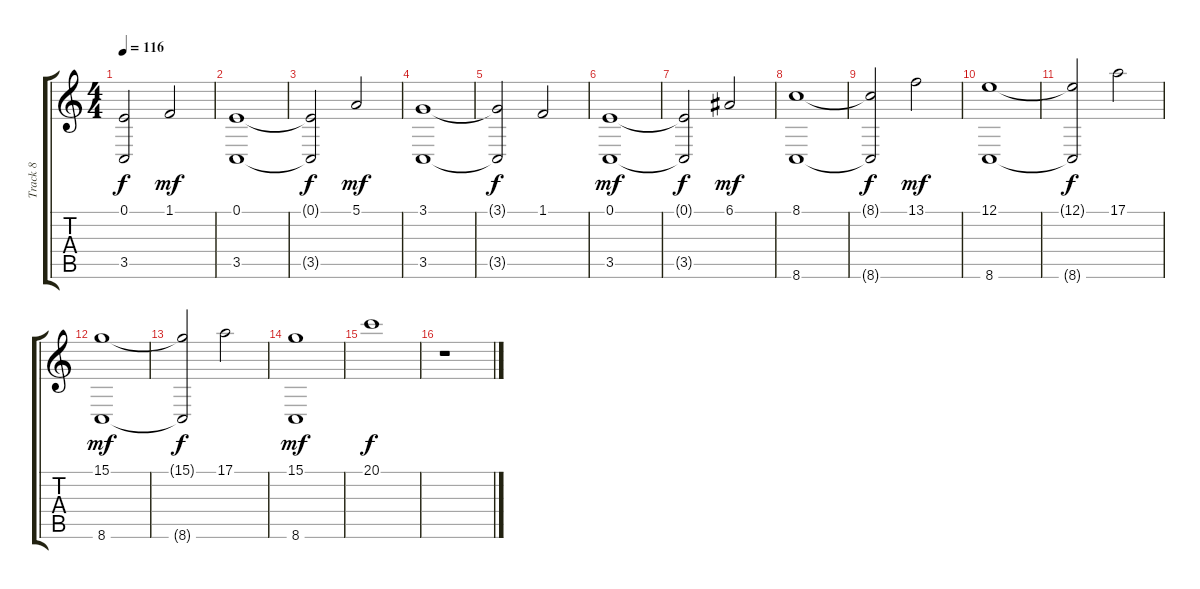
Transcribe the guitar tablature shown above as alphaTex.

\track ("Track 8" "Track 8") {instrument lead2sawtooth}
\staff {score tabs}
\tuning (E4 B3 G3 D3 A2 E2) {hide}
\ts (4 4)
\tempo 116
\clef g2
\ks c
(0.1{t} 3.5{t}).2{dy f} 1.1.2{dy mf} |
(0.1 3.5).1 |
(0.1{t} 3.5{t}).2{dy f} 5.1.2{dy mf} |
(3.1 3.5).1 |
(3.1{t} 3.5{t}).2{dy f} 1.1.2 |
(0.1 3.5).1{dy mf} |
(0.1{t} 3.5{t}).2{dy f} 6.1.2{dy mf} |
(8.1 8.6).1 |
(8.1{t} 8.6{t}).2{dy f} 13.1.2{dy mf} |
(12.1 8.6).1 |
(12.1{t} 8.6{t}).2{dy f} 17.1.2 |
(15.1 8.6).1{dy mf} |
(15.1{t} 8.6{t}).2{dy f} 17.1.2 |
(15.1 8.6).1{dy mf} |
20.1.1{dy f} |
r.1
